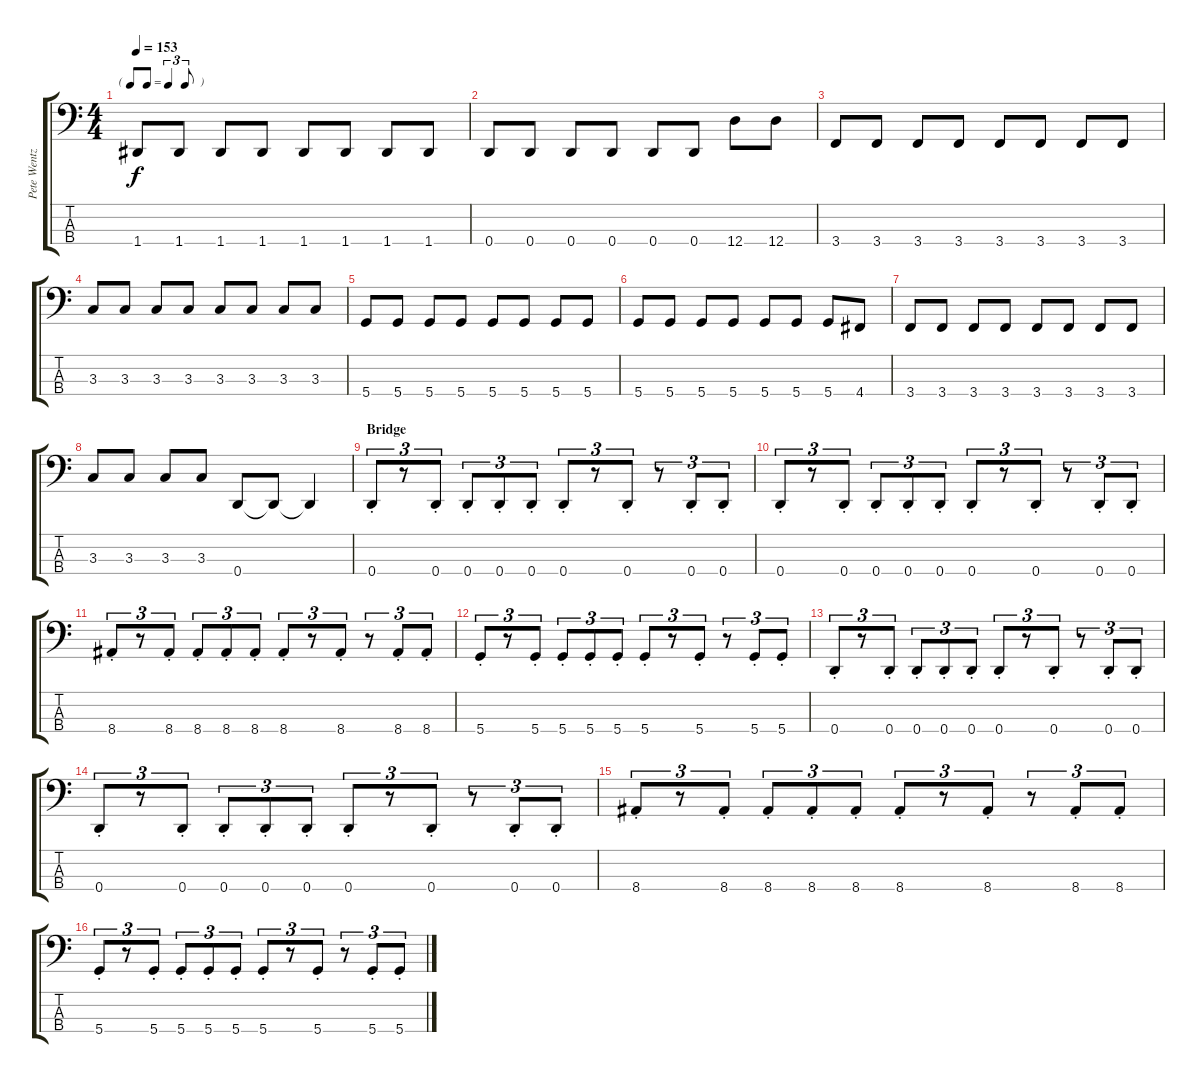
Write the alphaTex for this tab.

\track ("Pete Wentz" "Pete Wentz") {instrument electricbassfinger}
\staff {score tabs}
\tuning (G2 D2 A1 D1) {hide}
\ts (4 4)
\tf triplet8th
\tempo 153
\clef f4
\ks c
1.4.8{dy f} 1.4.8 1.4.8 1.4.8 1.4.8 1.4.8 1.4.8 1.4.8 |
0.4.8 0.4.8 0.4.8 0.4.8 0.4.8 0.4.8 12.4.8 12.4.8 |
3.4.8 3.4.8 3.4.8 3.4.8 3.4.8 3.4.8 3.4.8 3.4.8 |
3.3.8 3.3.8 3.3.8 3.3.8 3.3.8 3.3.8 3.3.8 3.3.8 |
5.4.8 5.4.8 5.4.8 5.4.8 5.4.8 5.4.8 5.4.8 5.4.8 |
5.4.8 5.4.8 5.4.8 5.4.8 5.4.8 5.4.8 5.4.8 4.4.8 |
3.4.8 3.4.8 3.4.8 3.4.8 3.4.8 3.4.8 3.4.8 3.4.8 |
3.3.8 3.3.8 3.3.8 3.3.8 0.4.8 0.4{t}.8 0.4{t}.4 |
\section ("" "Bridge")
0.4{st}.8{tu (3 2)} r.8{tu (3 2)} 0.4{st}.8{tu (3 2)} 0.4{st}.8{tu (3 2)} 0.4{st}.8{tu (3 2)} 0.4{st}.8{tu (3 2)} 0.4{st}.8{tu (3 2)} r.8{tu (3 2)} 0.4{st}.8{tu (3 2)} r.8{tu (3 2)} 0.4{st}.8{tu (3 2)} 0.4{st}.8{tu (3 2)} |
0.4{st}.8{tu (3 2)} r.8{tu (3 2)} 0.4{st}.8{tu (3 2)} 0.4{st}.8{tu (3 2)} 0.4{st}.8{tu (3 2)} 0.4{st}.8{tu (3 2)} 0.4{st}.8{tu (3 2)} r.8{tu (3 2)} 0.4{st}.8{tu (3 2)} r.8{tu (3 2)} 0.4{st}.8{tu (3 2)} 0.4{st}.8{tu (3 2)} |
8.4{st}.8{tu (3 2)} r.8{tu (3 2)} 8.4{st}.8{tu (3 2)} 8.4{st}.8{tu (3 2)} 8.4{st}.8{tu (3 2)} 8.4{st}.8{tu (3 2)} 8.4{st}.8{tu (3 2)} r.8{tu (3 2)} 8.4{st}.8{tu (3 2)} r.8{tu (3 2)} 8.4{st}.8{tu (3 2)} 8.4{st}.8{tu (3 2)} |
5.4{st}.8{tu (3 2)} r.8{tu (3 2)} 5.4{st}.8{tu (3 2)} 5.4{st}.8{tu (3 2)} 5.4{st}.8{tu (3 2)} 5.4{st}.8{tu (3 2)} 5.4{st}.8{tu (3 2)} r.8{tu (3 2)} 5.4{st}.8{tu (3 2)} r.8{tu (3 2)} 5.4{st}.8{tu (3 2)} 5.4{st}.8{tu (3 2)} |
0.4{st}.8{tu (3 2)} r.8{tu (3 2)} 0.4{st}.8{tu (3 2)} 0.4{st}.8{tu (3 2)} 0.4{st}.8{tu (3 2)} 0.4{st}.8{tu (3 2)} 0.4{st}.8{tu (3 2)} r.8{tu (3 2)} 0.4{st}.8{tu (3 2)} r.8{tu (3 2)} 0.4{st}.8{tu (3 2)} 0.4{st}.8{tu (3 2)} |
0.4{st}.8{tu (3 2)} r.8{tu (3 2)} 0.4{st}.8{tu (3 2)} 0.4{st}.8{tu (3 2)} 0.4{st}.8{tu (3 2)} 0.4{st}.8{tu (3 2)} 0.4{st}.8{tu (3 2)} r.8{tu (3 2)} 0.4{st}.8{tu (3 2)} r.8{tu (3 2)} 0.4{st}.8{tu (3 2)} 0.4{st}.8{tu (3 2)} |
8.4{st}.8{tu (3 2)} r.8{tu (3 2)} 8.4{st}.8{tu (3 2)} 8.4{st}.8{tu (3 2)} 8.4{st}.8{tu (3 2)} 8.4{st}.8{tu (3 2)} 8.4{st}.8{tu (3 2)} r.8{tu (3 2)} 8.4{st}.8{tu (3 2)} r.8{tu (3 2)} 8.4{st}.8{tu (3 2)} 8.4{st}.8{tu (3 2)} |
5.4{st}.8{tu (3 2)} r.8{tu (3 2)} 5.4{st}.8{tu (3 2)} 5.4{st}.8{tu (3 2)} 5.4{st}.8{tu (3 2)} 5.4{st}.8{tu (3 2)} 5.4{st}.8{tu (3 2)} r.8{tu (3 2)} 5.4{st}.8{tu (3 2)} r.8{tu (3 2)} 5.4{st}.8{tu (3 2)} 5.4{st}.8{tu (3 2)}
